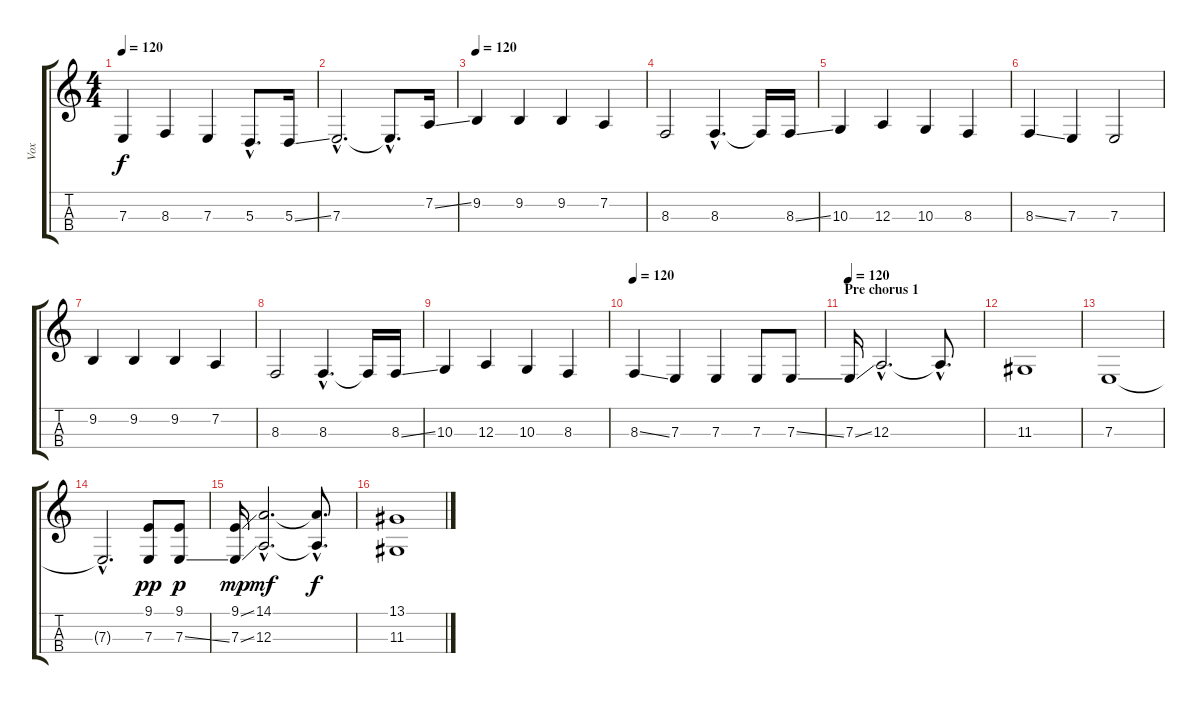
\track ("Vox" "Vox") {instrument cello}
\staff {score tabs}
\tuning (G3 D3 A2 E2) {hide}
\ts (4 4)
\tempo 120
\clef g2
\ks c
7.3.4{dy f} 8.3.4 7.3.4 5.3{hac}.8{d} 5.3{ss}.16 |
7.3{hac}.2{d} 7.3{hac t}.8{d} 7.2{ss}.16 |
\tempo 120
9.2.4 9.2.4 9.2.4 7.2.4 |
8.3.2 8.3{hac}.4{d} 8.3{t}.16 8.3{ss}.16 |
10.3.4 12.3.4 10.3.4 8.3.4 |
8.3{ss}.4 7.3.4 7.3.2 |
9.2.4 9.2.4 9.2.4 7.2.4 |
8.3.2 8.3{hac}.4{d} 8.3{t}.16 8.3{ss}.16 |
10.3.4 12.3.4 10.3.4 8.3.4 |
\tempo 120
8.3{ss}.4 7.3.4 7.3.4 7.3.8 7.3{ss}.8 |
\section ("" "Pre chorus 1")
\tempo 120
7.3{ss}.16 12.3{hac}.2{d} 12.3{hac t}.8{d} |
11.3.1 |
7.3.1 |
7.3{hac t}.2{d} (9.1 7.3).8{dy pp} (9.1 7.3{ss}).8{dy p} |
(9.1{ss} 7.3{ss}).16{dy mp} (14.1{hac} 12.3{hac}).2{d dy mf} (14.1{hac t} 12.3{hac t}).8{d dy f} |
(13.1 11.3).1
